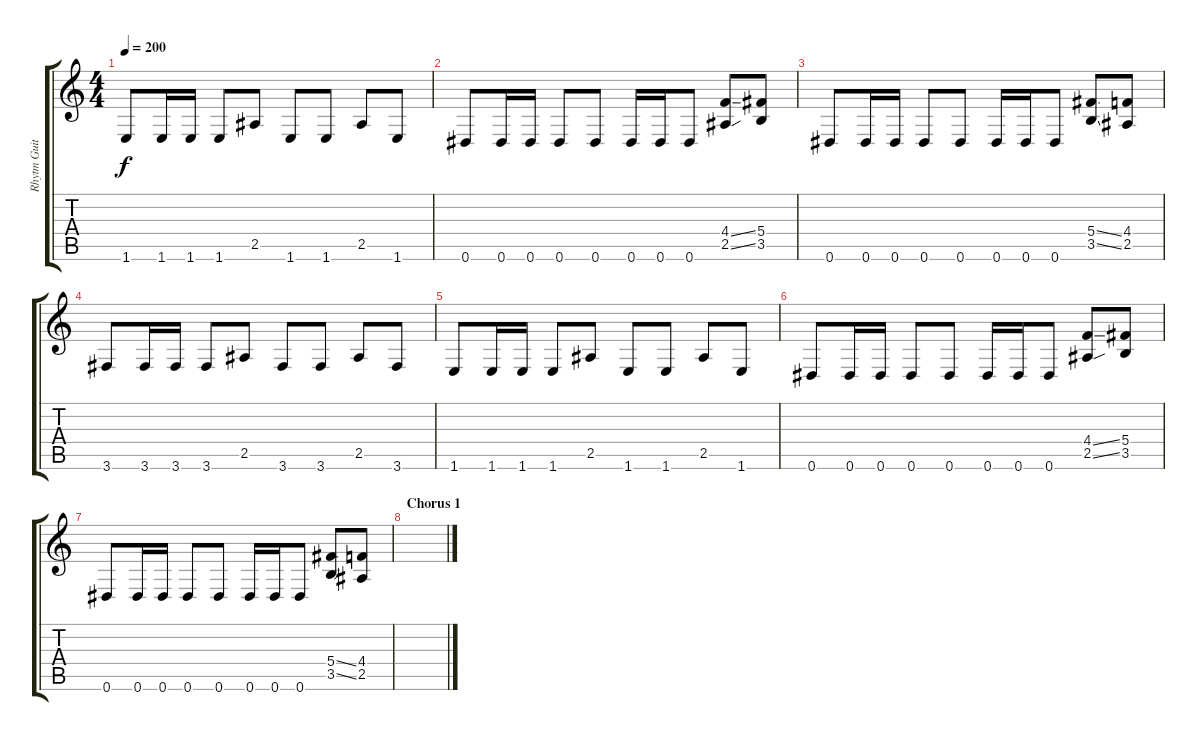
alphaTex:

\track ("Rhytm Guitar" "Rhytm Guit") {instrument distortionguitar}
\staff {score tabs}
\tuning (Eb4 Bb3 Gb3 Db3 Ab2 Eb2) {hide}
\ts (4 4)
\tempo 200
\clef g2
\ks c
1.6.8{dy f} 1.6.16 1.6.16 1.6.8 2.5.8 1.6.8 1.6.8 2.5.8 1.6.8 |
0.6.8 0.6.16 0.6.16 0.6.8 0.6.8 0.6.16 0.6.16 0.6.8 (4.4{ss} 2.5{ss}).8 (5.4 3.5).8 |
0.6.8 0.6.16 0.6.16 0.6.8 0.6.8 0.6.16 0.6.16 0.6.8 (5.4{ss} 3.5{ss}).8 (4.4 2.5).8 |
3.6.8 3.6.16 3.6.16 3.6.8 2.5.8 3.6.8 3.6.8 2.5.8 3.6.8 |
1.6.8 1.6.16 1.6.16 1.6.8 2.5.8 1.6.8 1.6.8 2.5.8 1.6.8 |
0.6.8 0.6.16 0.6.16 0.6.8 0.6.8 0.6.16 0.6.16 0.6.8 (4.4{ss} 2.5{ss}).8 (5.4 3.5).8 |
0.6.8 0.6.16 0.6.16 0.6.8 0.6.8 0.6.16 0.6.16 0.6.8 (5.4{ss} 3.5{ss}).8 (4.4 2.5).8 |
\section ("" "Chorus 1")
